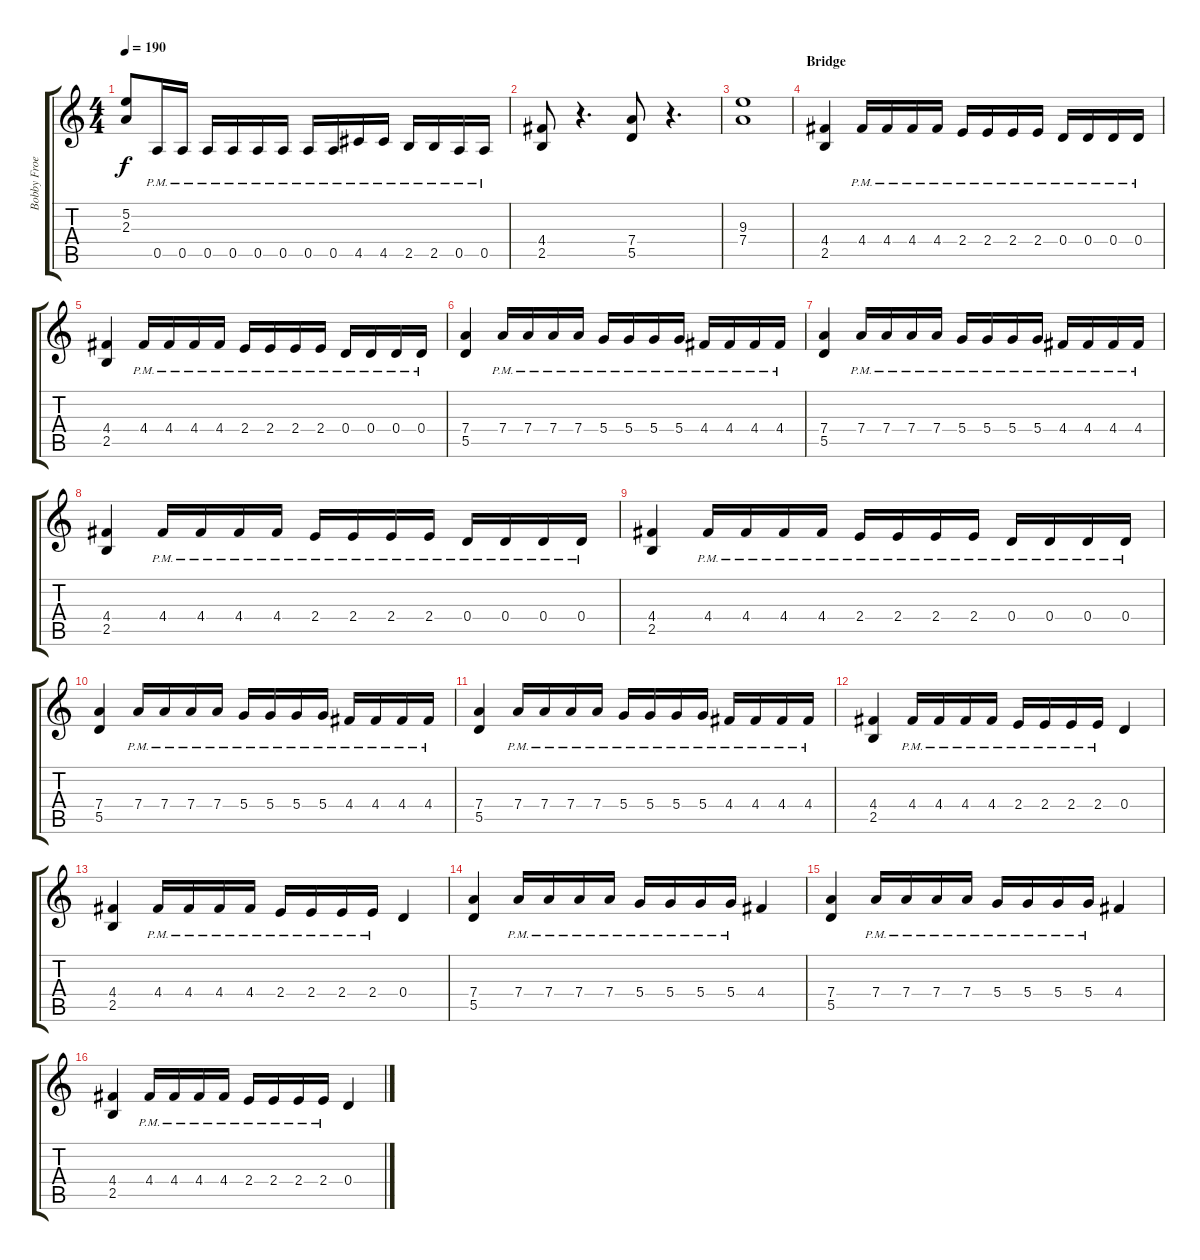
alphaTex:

\track ("Bobby Froese" "Bobby Froe") {instrument distortionguitar}
\staff {score tabs}
\tuning (E4 B3 G3 D3 A2 E2) {hide}
\ts (4 4)
\tempo 190
\clef g2
\ks c
(5.2 2.3).8{dy f} 0.5{pm}.16 0.5{pm}.16 0.5{pm}.16 0.5{pm}.16 0.5{pm}.16 0.5{pm}.16 0.5{pm}.16 0.5{pm}.16 4.5{pm}.16 4.5{pm}.16 2.5{pm}.16 2.5{pm}.16 0.5{pm}.16 0.5{pm}.16 |
(4.4 2.5).8 r.4{d} (7.4 5.5).8 r.4{d} |
(9.3 7.4).1 |
\section ("" "Bridge")
(4.4 2.5).4 4.4{pm}.16 4.4{pm}.16 4.4{pm}.16 4.4{pm}.16 2.4{pm}.16 2.4{pm}.16 2.4{pm}.16 2.4{pm}.16 0.4{pm}.16 0.4{pm}.16 0.4{pm}.16 0.4{pm}.16 |
(4.4 2.5).4 4.4{pm}.16 4.4{pm}.16 4.4{pm}.16 4.4{pm}.16 2.4{pm}.16 2.4{pm}.16 2.4{pm}.16 2.4{pm}.16 0.4{pm}.16 0.4{pm}.16 0.4{pm}.16 0.4{pm}.16 |
(7.4 5.5).4 7.4{pm}.16 7.4{pm}.16 7.4{pm}.16 7.4{pm}.16 5.4{pm}.16 5.4{pm}.16 5.4{pm}.16 5.4{pm}.16 4.4{pm}.16 4.4{pm}.16 4.4{pm}.16 4.4{pm}.16 |
(7.4 5.5).4 7.4{pm}.16 7.4{pm}.16 7.4{pm}.16 7.4{pm}.16 5.4{pm}.16 5.4{pm}.16 5.4{pm}.16 5.4{pm}.16 4.4{pm}.16 4.4{pm}.16 4.4{pm}.16 4.4{pm}.16 |
(4.4 2.5).4 4.4{pm}.16 4.4{pm}.16 4.4{pm}.16 4.4{pm}.16 2.4{pm}.16 2.4{pm}.16 2.4{pm}.16 2.4{pm}.16 0.4{pm}.16 0.4{pm}.16 0.4{pm}.16 0.4{pm}.16 |
(4.4 2.5).4 4.4{pm}.16 4.4{pm}.16 4.4{pm}.16 4.4{pm}.16 2.4{pm}.16 2.4{pm}.16 2.4{pm}.16 2.4{pm}.16 0.4{pm}.16 0.4{pm}.16 0.4{pm}.16 0.4{pm}.16 |
(7.4 5.5).4 7.4{pm}.16 7.4{pm}.16 7.4{pm}.16 7.4{pm}.16 5.4{pm}.16 5.4{pm}.16 5.4{pm}.16 5.4{pm}.16 4.4{pm}.16 4.4{pm}.16 4.4{pm}.16 4.4{pm}.16 |
(7.4 5.5).4 7.4{pm}.16 7.4{pm}.16 7.4{pm}.16 7.4{pm}.16 5.4{pm}.16 5.4{pm}.16 5.4{pm}.16 5.4{pm}.16 4.4{pm}.16 4.4{pm}.16 4.4{pm}.16 4.4{pm}.16 |
(4.4 2.5).4 4.4{pm}.16 4.4{pm}.16 4.4{pm}.16 4.4{pm}.16 2.4{pm}.16 2.4{pm}.16 2.4{pm}.16 2.4{pm}.16 0.4.4 |
(4.4 2.5).4 4.4{pm}.16 4.4{pm}.16 4.4{pm}.16 4.4{pm}.16 2.4{pm}.16 2.4{pm}.16 2.4{pm}.16 2.4{pm}.16 0.4.4 |
(7.4 5.5).4 7.4{pm}.16 7.4{pm}.16 7.4{pm}.16 7.4{pm}.16 5.4{pm}.16 5.4{pm}.16 5.4{pm}.16 5.4{pm}.16 4.4.4 |
(7.4 5.5).4 7.4{pm}.16 7.4{pm}.16 7.4{pm}.16 7.4{pm}.16 5.4{pm}.16 5.4{pm}.16 5.4{pm}.16 5.4{pm}.16 4.4.4 |
(4.4 2.5).4 4.4{pm}.16 4.4{pm}.16 4.4{pm}.16 4.4{pm}.16 2.4{pm}.16 2.4{pm}.16 2.4{pm}.16 2.4{pm}.16 0.4.4
